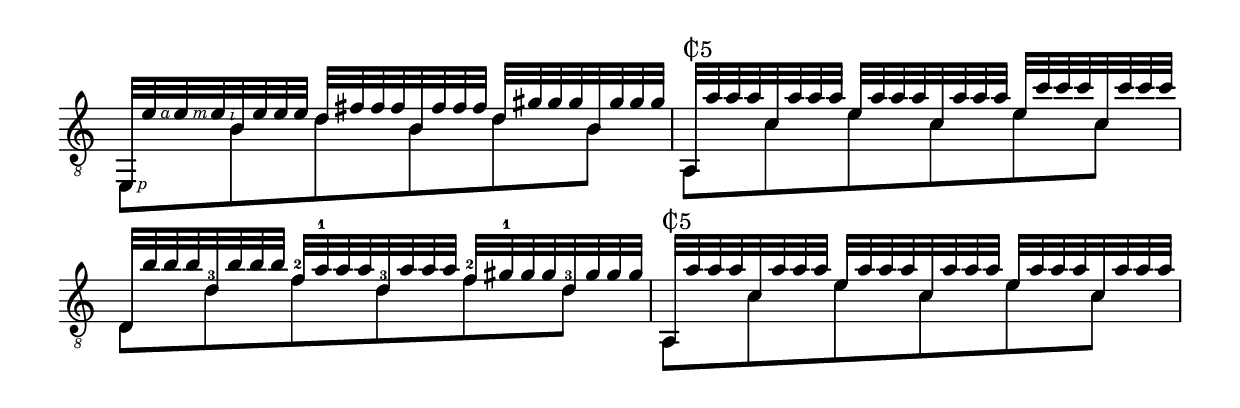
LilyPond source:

\version "2.17.2"

cv = \markup {
  \combine
  \override #'(thickness . 1.5)
  \translate #'(0.8 . -0.3)
  \draw-line #'(0 . 2.2)
  C5
}

#(define rhf rightHandFinger)

\new Staff <<
  \clef "G_8"
  \key a \minor
  \time 3/4
  \bar "|:"
  \new Voice \relative f, {
    \voiceOne
    e32-\rhf #1 e''-\rhf #4 e-\rhf #3 e-\rhf #2
    b e e e
    d fis fis fis
    b, fis' fis fis
    d gis gis gis
    b, gis' gis gis
    |
    a,,^\cv a'' a a
    c, a' a a
    e a a a
    c, a' a a
    e c' c c
    c, c' c c
    |
    d,, b'' b b
    d, b' b b
    f <a-1> a a
    d, a' a a
    f <gis-1> gis gis
    d gis gis gis
    |
    a,,^\cv a'' a a
    c, a' a a
    e a a a
    c, a' a a
    e a a a
    c, a' a a
  }
  \new Voice \relative f {
    \voiceTwo
    e,8 b'' d b d b
    a, c' e c e c
    d, <d'-3> <f-2> <d-3> <f-2> <d-3>
    a, c' e c e c
  }
>>

\layout {
  indent = 0
  \override Score.SpacingSpanner #'common-shortest-duration
  = #(ly:make-moment 1 16)

  \override Fingering #'font-size = #-6.5
  \override StrokeFinger #'font-size = #-2.5
  % i don't see why this shouldn't be default...
  \override Fingering #'staff-padding = #'()
  \override StrokeFinger #'staff-padding = #'()

  \override Staff.OctavateEight #'font-shape = #'roman
  \override Staff.OctavateEight #'font-size = #-3.3

  \context {
    \Staff
    \remove "Time_signature_engraver"
  }
  \context {
    \Score
    \remove "Bar_number_engraver"
  }
}
